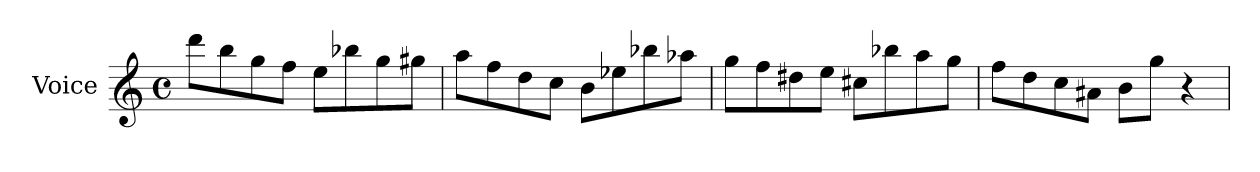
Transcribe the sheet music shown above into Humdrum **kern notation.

**kern
*part1
*staff1
*I"Voice
*I'Voice
*clefG2
*M4/4
*met(c)
=1
8ddd\L
8bb\
8gg\
8ff\J
8ee\L
8bb-X\
8gg\
8gg#X\J
=2
8aa\L
8ff\
8dd\
8cc\J
8b\L
8ee-X\
8bb-X\
8aa-X\J
=3
8gg\L
8ff\
8dd#X\
8ee\J
8cc#X\L
8bb-X\
8aa\
8gg\J
=4
8ff\L
8dd\
8cc\
8a#X\J
8b\L
8gg\J
4r
=
*-
